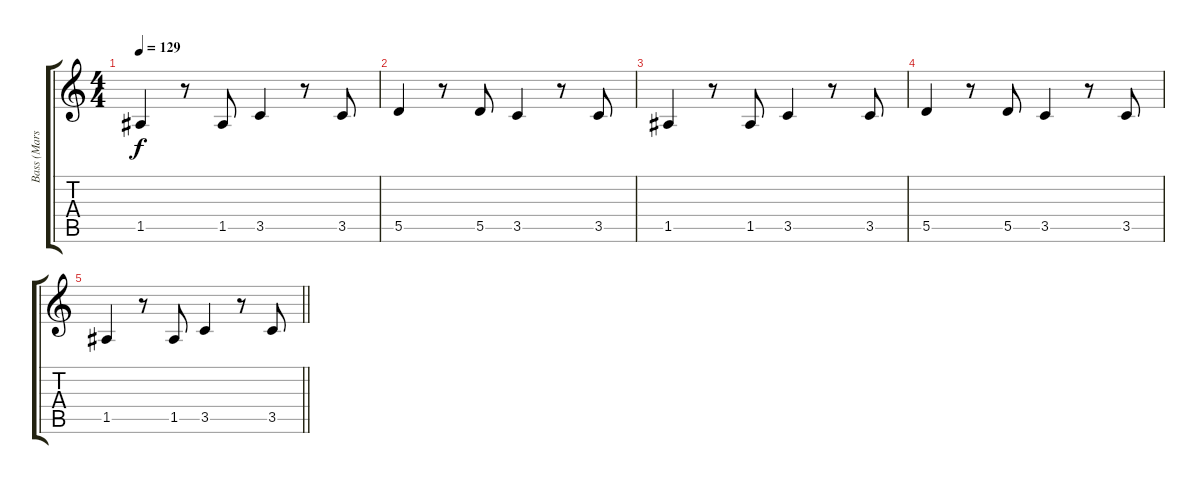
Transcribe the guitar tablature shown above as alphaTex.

\track ("Bass (Marshall)" "Bass (Mars") {instrument acousticguitarnylon}
\staff {score tabs}
\tuning (E4 B3 G3 D3 A2 E2) {hide}
\ts (4 4)
\tempo 129
\clef g2
\ks c
1.5.4{dy f} r.8 1.5.8 3.5.4 r.8 3.5.8 |
5.5.4 r.8 5.5.8 3.5.4 r.8 3.5.8 |
1.5.4 r.8 1.5.8 3.5.4 r.8 3.5.8 |
5.5.4 r.8 5.5.8 3.5.4 r.8 3.5.8 |
\barLineRight lightlight
1.5.4 r.8 1.5.8 3.5.4 r.8 3.5.8
